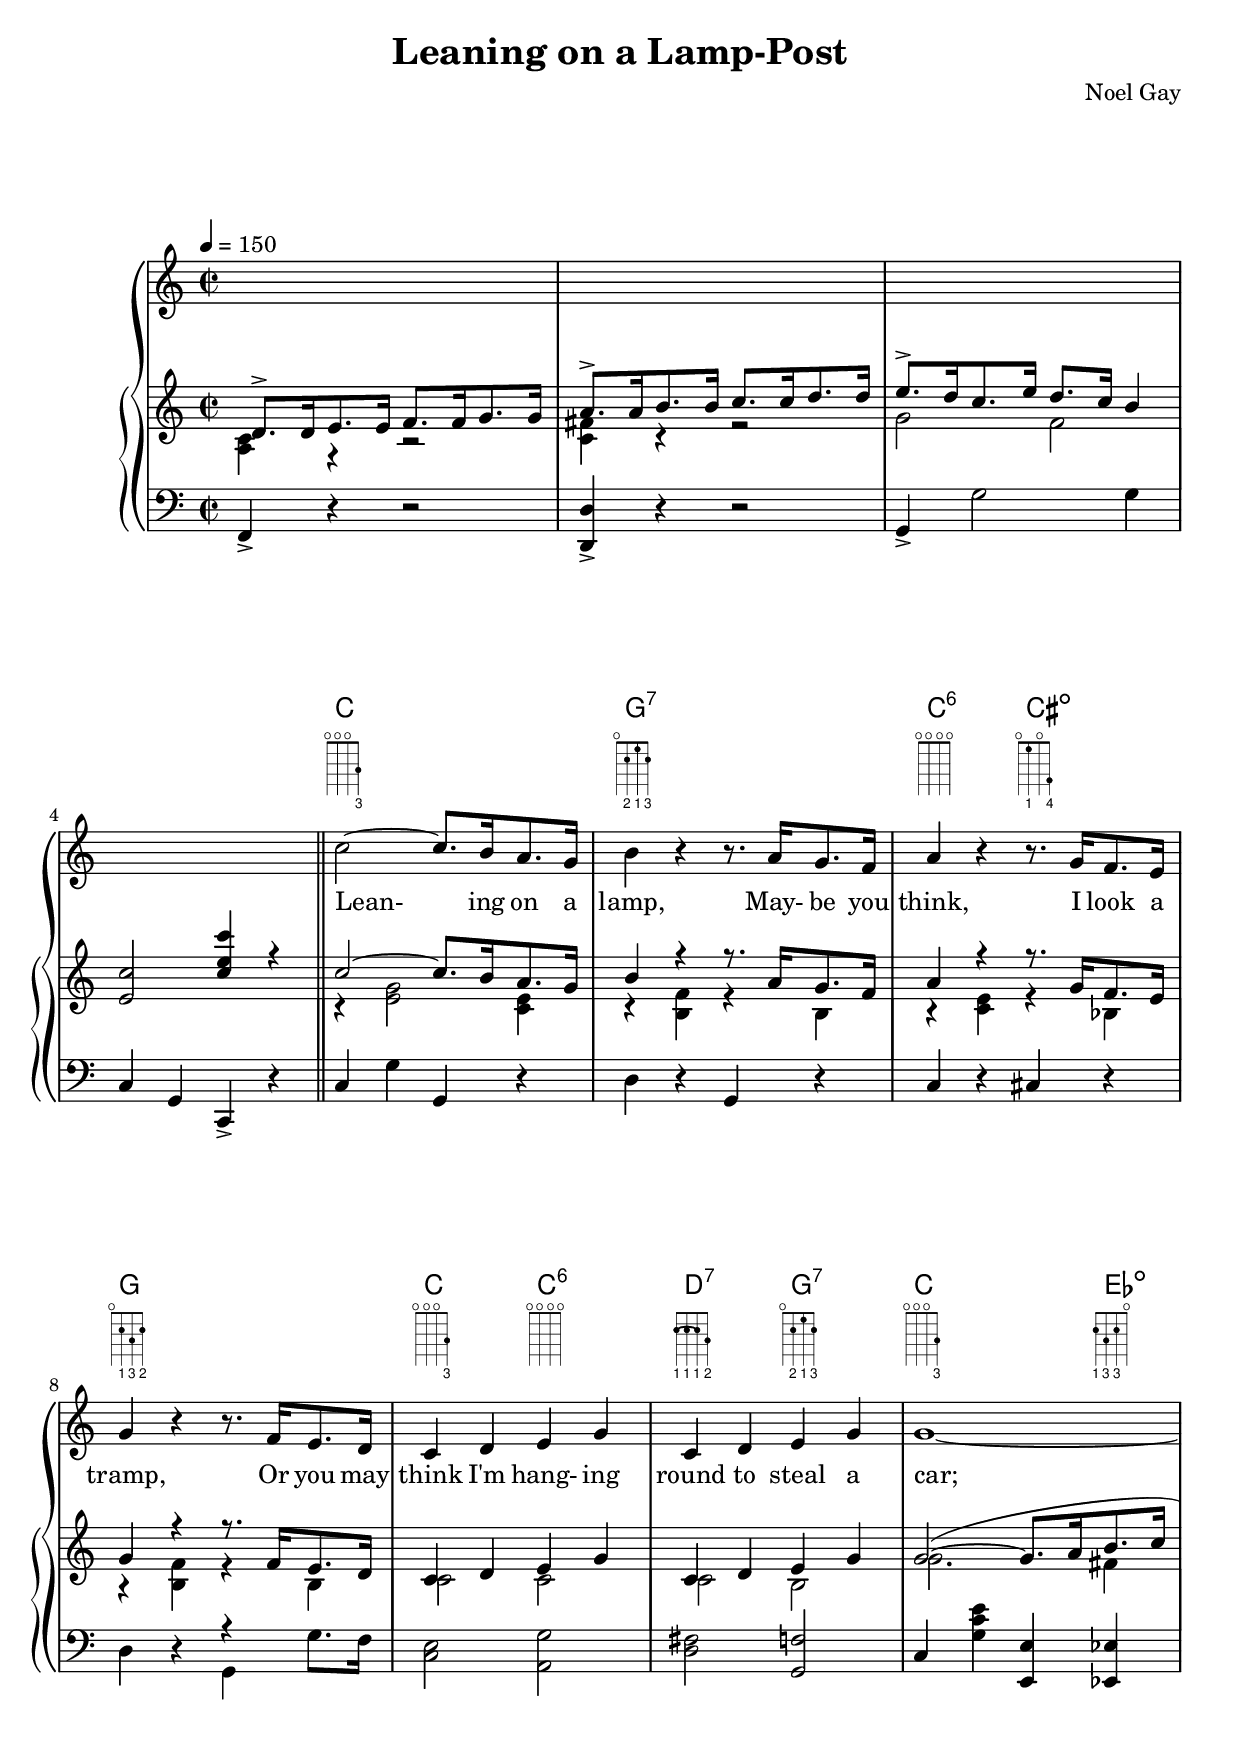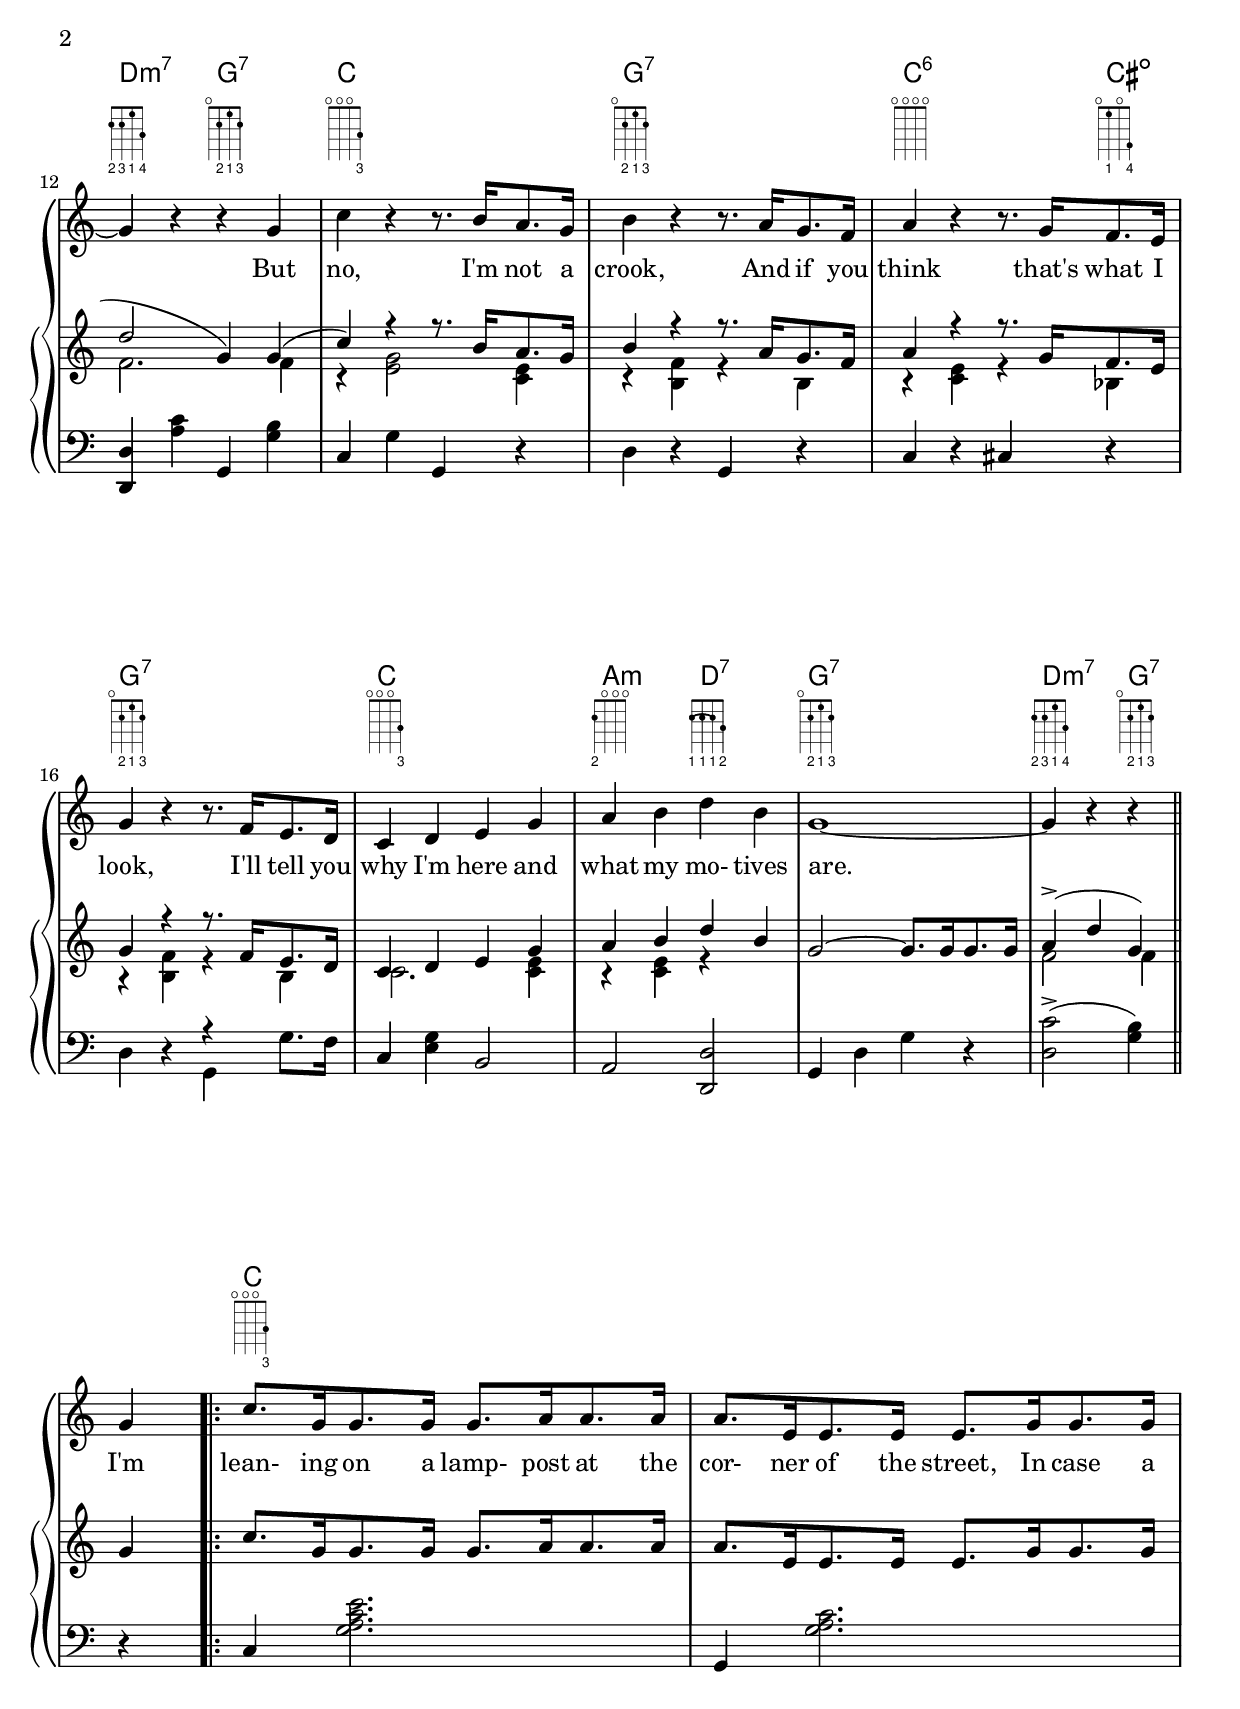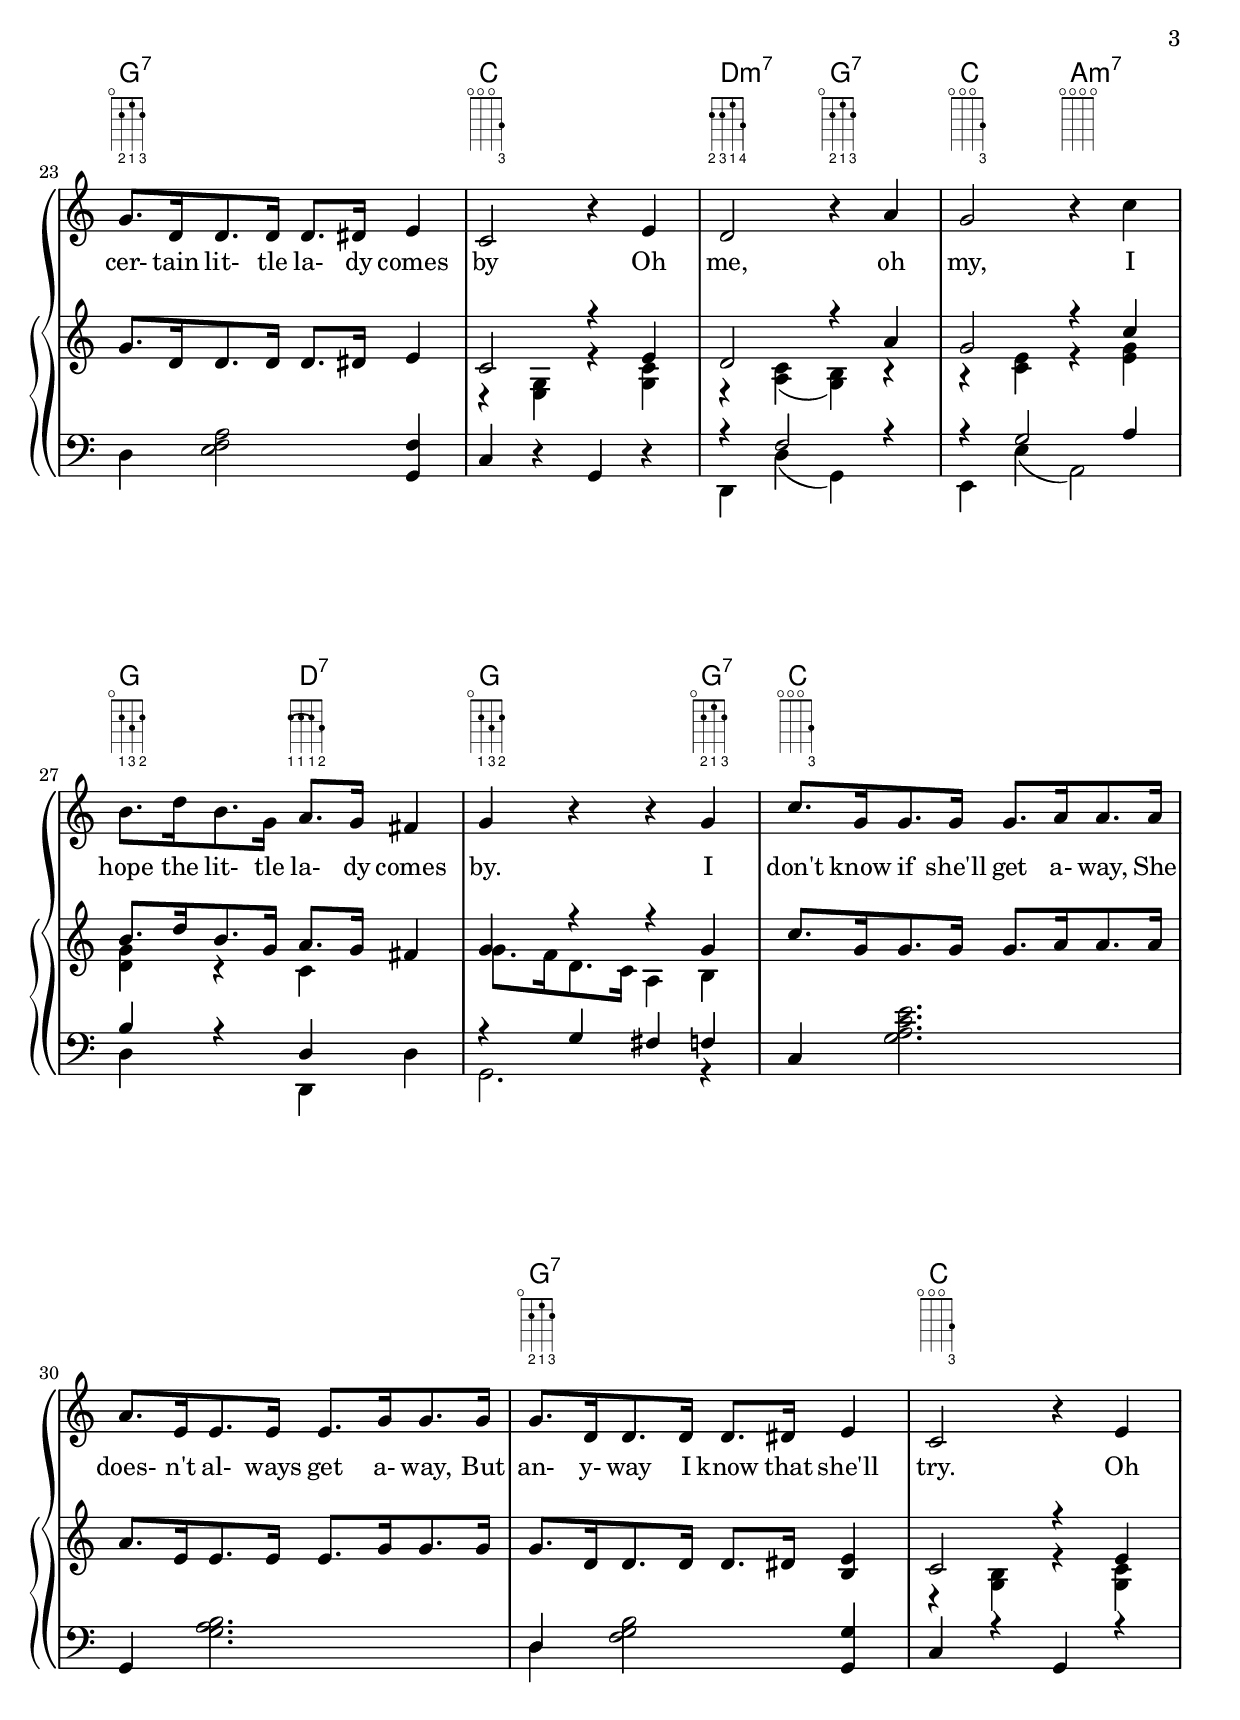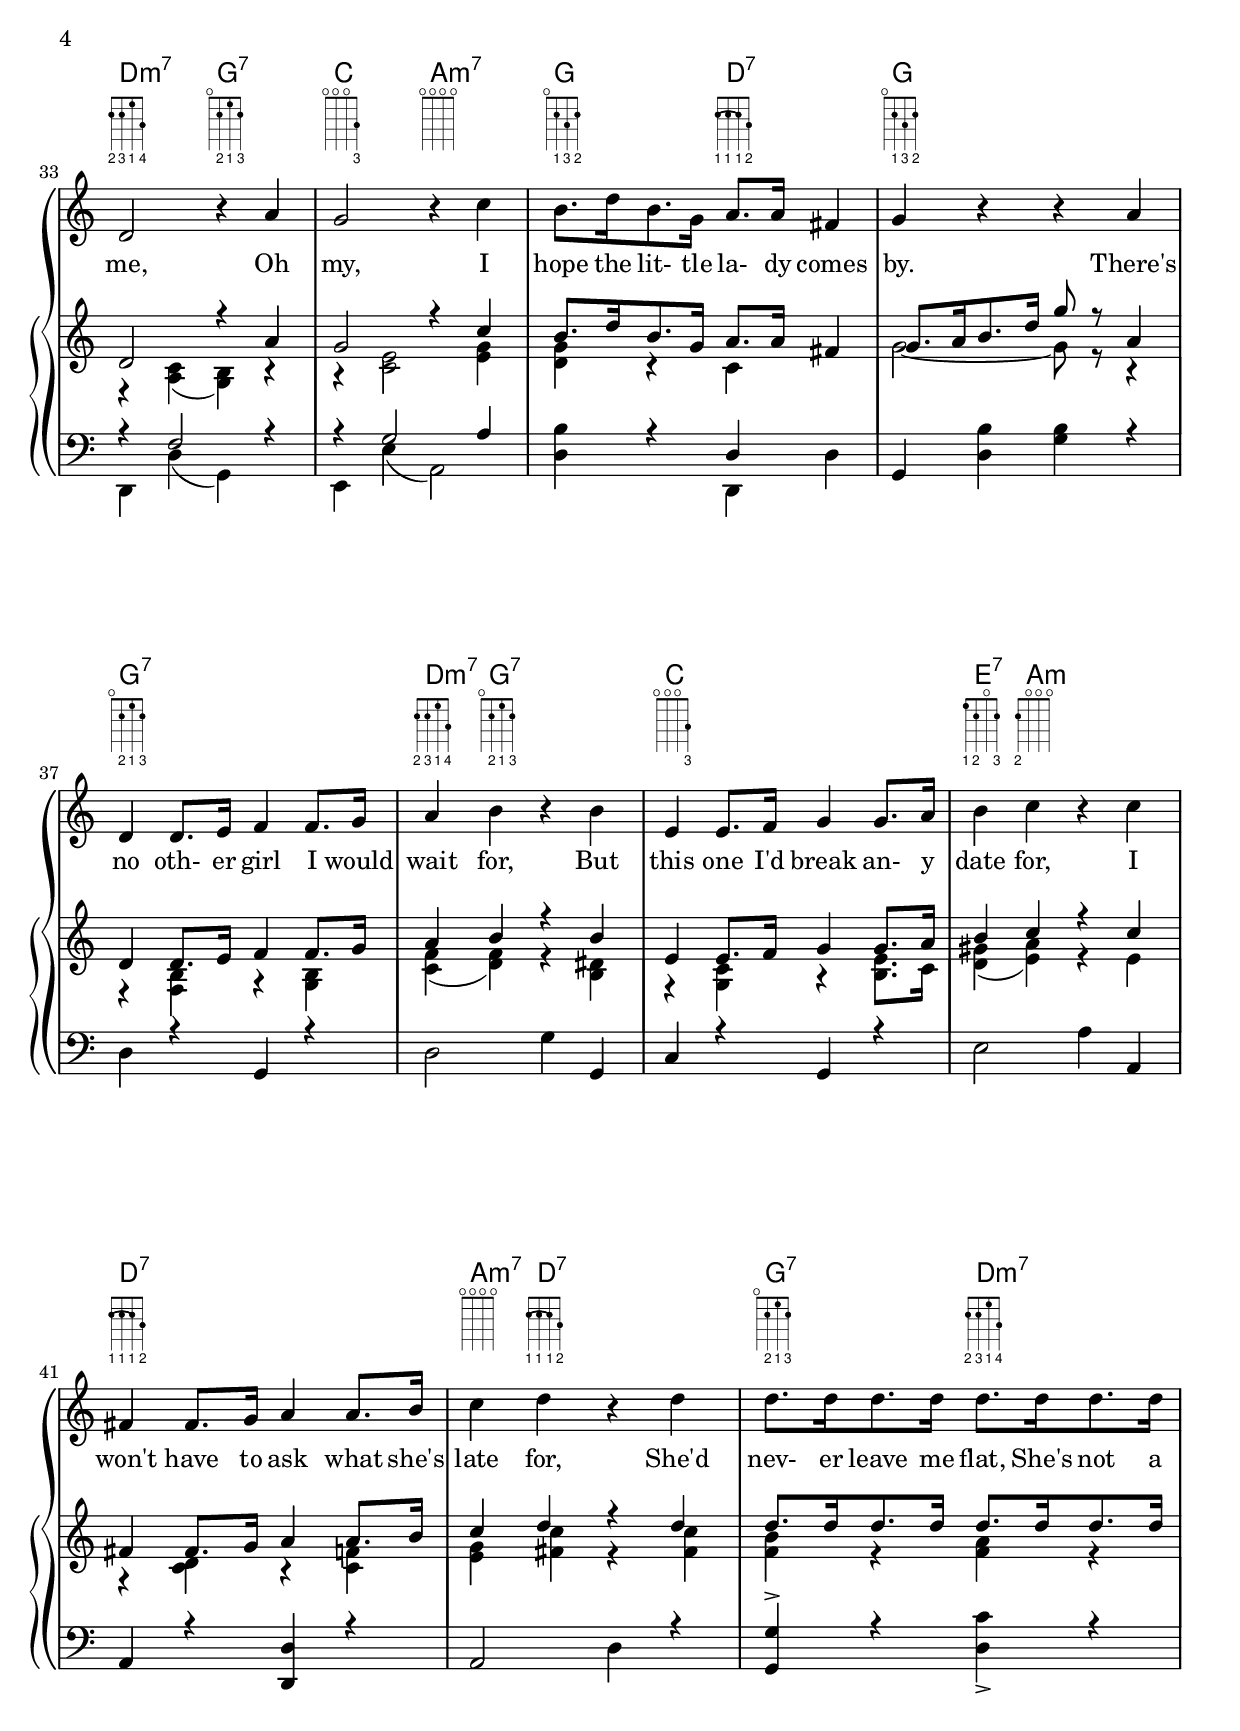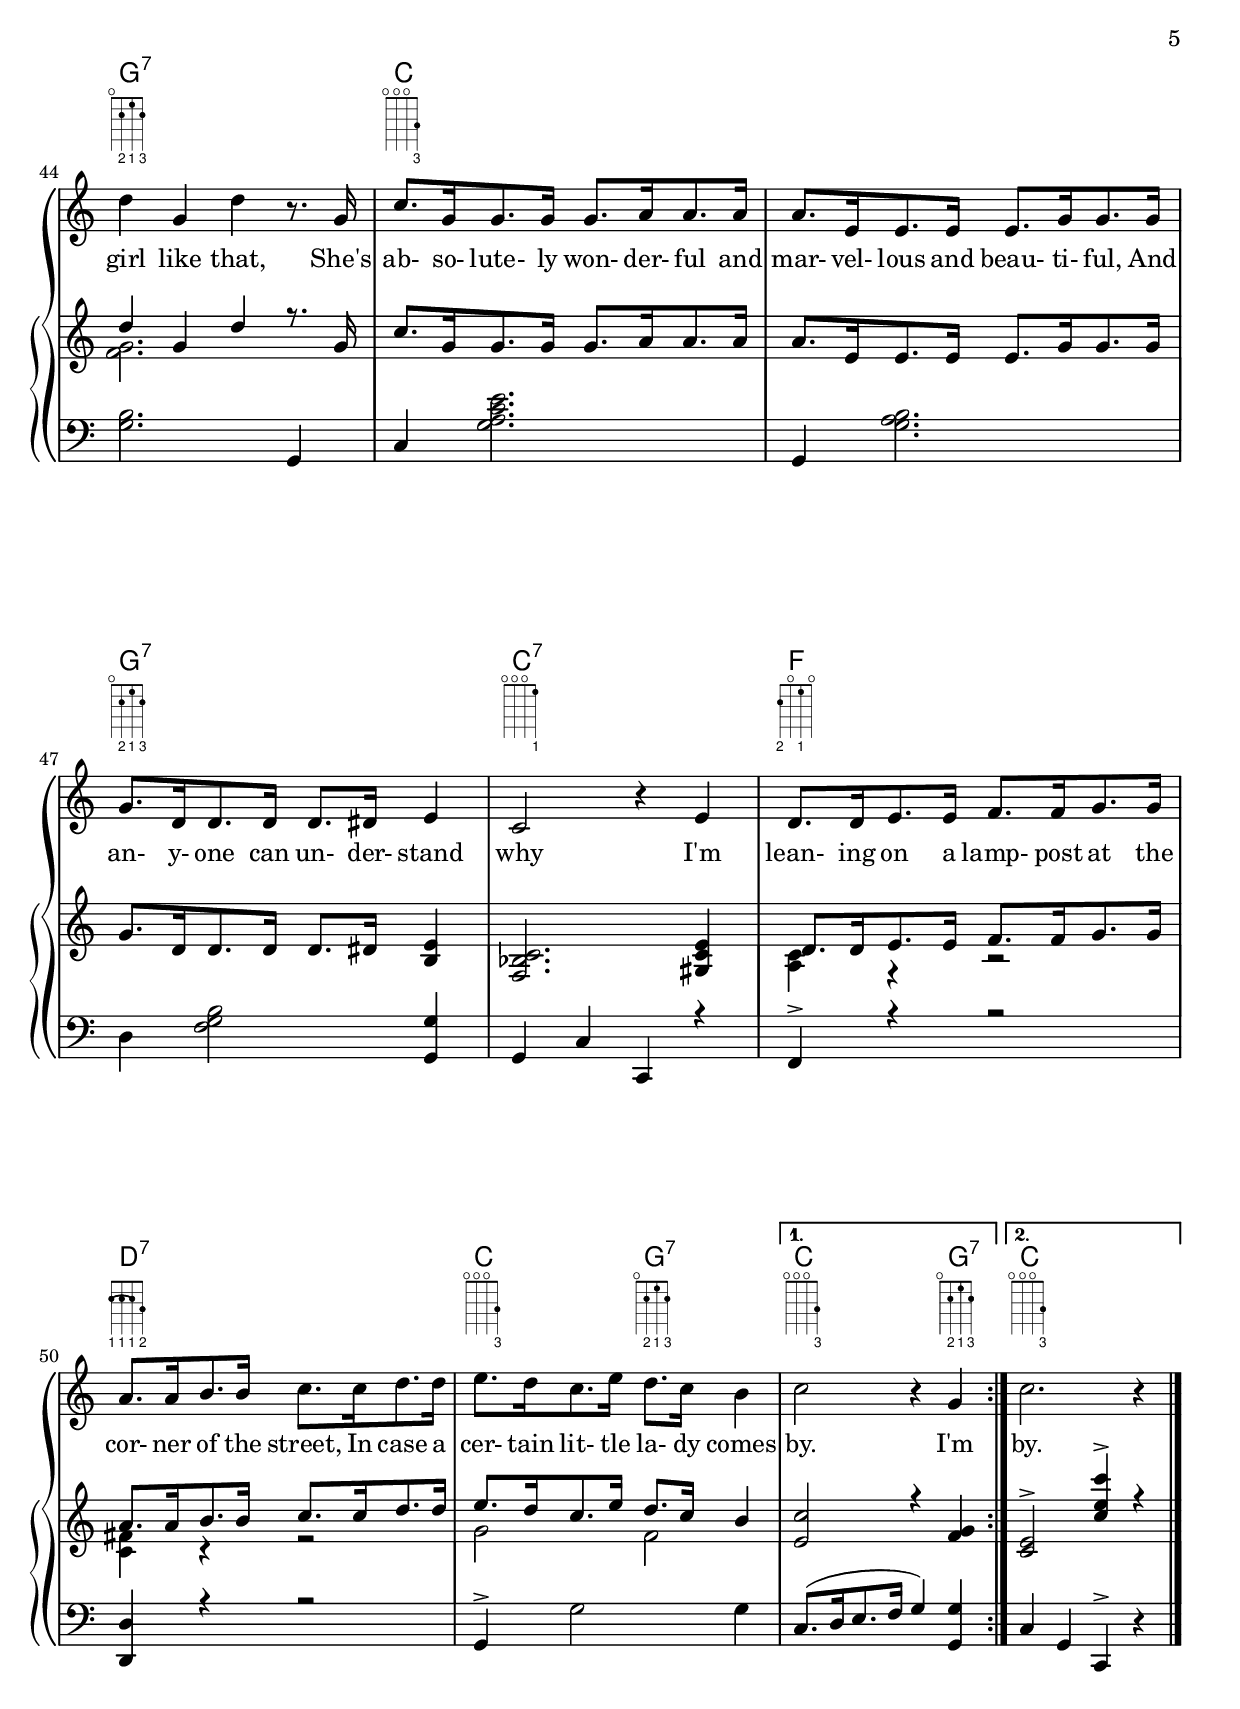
\version "2.19.80"
\include "predefined-ukulele-fretboards.ly"

global = {
  \time 2/2
  \key c \major
  \tempo 4 = 150
}

melody = \relative c'' {
  \global
  s1
  s1
  s1
  s1 \bar "||"
  c2 ~ c8. b16 a8. g16 % 5
  b4 r r8. a16 g8. f16
  a4 r r8. g16 f8. e16
  g4 r r8. f16 e8. d16
  c4 d e g
  c,4 d e g % 10
  g1~
  g4 r r g
  c4 r r8. b16 a8. g16
  b4 r r8. a16 g8. f16
  a4 r r8. g16 f8. e16 % 15
  g4 r r8. f16 e8. d16
  c4 d e g
  a4 b d b
  g1~
  g4 r r \bar "||" \break g % 20
  \repeat volta 2 {
    c8. g16 g8. g16 g8. a16 a8. a16
    a8. e16 e8. e16 e8. g16 g8. g16
    g8. d16 d8. d16 d8. dis16 e4
    c2 r4 e
    d2 r4 a' % 25
    g2 r4 c
    b8. d16 b8. g16 a8. g16 fis4
    g4 r r g
    c8. g16 g8. g16 g8. a16 a8. a16
    a8. e16 e8. e16 e8. g16 g8. g16 % 30
    g8. d16 d8. d16 d8. dis16 e4
    c2 r4 e
    d2 r4 a'
    g2 r4 c
    b8. d16 b8. g16 a8. 16 fis4 % 35
    g4 r r a
    d,4 d8. e16 f4 f8. g16
    a4 b r b
    e,4 e8.f16 g4 g8. a16
    b4 c r c % 40
    fis,4 fis8. g16 a4 a8. b16
    c4 d r d
    d8. d16 d8. d16 d8. d16 d8. d16
    d4 g, d' r8. g,16
    c8. g16 g8. g16 g8. a16 a8. a16 % 45
    a8. e16 e8. e16 e8. g16 g8. g16
    g8. d16 d8. d16 d8. dis16 e4
    c2 r4 e
    d8. d16 e8. e16 f8. f16 g8. g16
    a8. a16 b8. b16 c8. c16 d8. d16 % 50
    e8. d16 c8. e16 d8. c16 b4
  }
  \alternative {
    { c2 r4 g }
    {c2. r4 }
  }
  \bar "|."
}

ukulele = \chordmode {
  s1
  s1
  s1
  s1
  c1 % 5
  g1:7
  c2:6 cis:dim
  g1
  c2 c:6
  d2:7 g:7 % 10
  c2. ees4:dim
  d2:m7 g:7
  c1
  g1:7
  c2.:6 cis4:dim % 15
  g1:7
  c1
  a2:m d:7
  g1:7
  d2:m7 g:7 % 20
  \repeat volta 2 {
    c1
    s1
    g1:7
    c1
    d2:m7 g:7 % 25
    c2 a:m7
    g2 d:7
    g2. g4:7
    c1
    s1 % 30
    g1:7
    c1
    d2:m7 g:7
    c2 a:m7
    g2 d:7 % 35
    g1
    g1:7
    d4:m7 g2:7 s4
    c1
    e4:7 a2.:m % 40
    d1:7
    a4:m7 d2.:7
    g2:7 d:m7
    g1:7
    c1 % 45
    s1
    g1:7
    c2.:7 s4
    f1
    d1:7 % 50
    c2 g:7
  }

  \alternative {
    { c2. g4:7 }
    { c1 }
  }
}

trebleOne = \relative c' {
  \global
  \voiceOne
  d8.-> d16 e8. e16 f8. f16 g8. g16
  a8.-> a16 b8. b16 c8. c16 d8. d16
  e8.-> d16 c8. e16 d8. c16 b4
  <e, c'>2 <c' e c'>4 r
  c2~c8. b16 a8. g16 % 5
  b4 r r8. a16 g8. f16
  a4 r r8. g16 f8. e16
  g4 r r8. f16 e8. d16
  c4 d e g
  c,4 d e g % 10
  g2( ~ g8. a16 b8. c16
  d2 g,4) g(
  c4) r r8. b16 a8. g16
  b4 r r8. a16 g8. f16
  a4 r r8. g16 f8. e16 % 15
  g4 r r8. f16 e8. d16
  c4 d e g
  a4 b d b
  g2~ g8. g16 g8. g16
  a4->( d g,) \bar "||" g % 20
  \repeat volta 2 {
    c8. g16 g8. g16 g8. a16 a8. a16
    a8. e16 e8. e16 e8. g16 g8. g16
    g8. d16 d8. d16 d8. dis16 e4
    c2 r4 e
    d2 r4 a' % 25
    g2 r4 c
    b8. d16 b8. g16 a8. g16 fis4
    g4 r r g
    c8. g16 g8. g16 g8. a16 a8. a16
    a8. e16 e8. e16 e8. g16 g8. g16 % 30
    g8. d16 d8. d16 d8. dis16 <b e>4
    c2 r4 e
    d2 r4 a'
    g2 r4 c
    b8. d16 b8. g16 a8. a16 fis4 % 35
    g8. a16 b8. d16 g8 r a,4
    d,4 d8. e16 f4 f8. g16
    a4 b r b
    e,4 e8. f16 g4 g8. a16
    b4 c r c % 40
    fis,4 fis8. g16 a4 a8. b16
    c4 d r d
    d8. d16 d8. d16 d8. d16 d8. d16
    d4 g, d' r8. g,16
    c8. g16 g8. g16 g8. a16 a8. a16 % 45
    a8. e16 e8. e16 e8. g16 g8. g16
    g8. d16 d8. d16 d8. dis16 <b e>4
    <f bes c>2. <gis c e>4
    d'8. d16 e8. e16 f8. f16 g8. g16
    a8. a16 b8. b16 c8. c16 d8. d16 % 50
    e8. d16 c8. e16 d8. c16 b4
  }
  \alternative {
    { <e, c'>2 r4 <f g> }
    { <e c>2-> <c' e c'>4-> r }
  }
  \bar "|."
}

trebleTwo = \relative c' {
  \global
  \voiceTwo
  <a c>4 r r2
  <c fis>4 r r2
  g'2 f
  s1
  r4 <e g>2 <c e>4 % 5
  r4<b f'> r b
  r4 <c e> r bes
  r4 <b f'> r b
  c2 c
  c2 b % 10
  g'2. fis4
  f2. f4
  r4 <e g>2 <c e>4
  r4 <b f'> r b
  r4 <c e> r bes % 15
  r4 <b f'> r b
  c2. <c e>4
  r4 <c e>4 r s
  s1
  f2 f4 s % 20
  \repeat volta 2 {
    s1
    s1
    s1
    r4 <e, g> r <g c>
    r4 <a c>(<g b>) r % 25
    r4 <c e> r <e g>
    <d g>4 r c s
    g'8. f16 d8. c16 a4 b
    s1
    s1 % 30
    s1
    r4 <g b> r <g c>
    r4 <a c>(<g b>) r
    r4 <c e>2 <e g>4
    <d g>4 r c s % 35
    g'2~g8 r r4
    r4 <f, b> r <g b>
    <c f>(<d f>) r <b dis>
    r4 <g c> r <b e>8. c16
    <d gis>4(<e a>) r e % 40
    r4 <c d> r <c f>
    <e g>4 <fis c'> r q
    <f b> r <f a> r
    <f g>2. s4
    s1 % 45
    s1
    s1
    s1
    <a, c>4 r r2
    <c fis>4 r r2 % 50
    g'2 f
  }
  \alternative {
    { s1 }
    { s1 }
  }
}

bassOne = \relative c, {
  \global
  f4-> r r2
  <d d'>4-> r r2
  g4-> g'2 g4
  c,4 g c,-> r
  c'4 g' g, r % 5
  d'4 r g, r
  c4 r cis r
  d4 r \voiceOne r \oneVoice g8. f16
  <c e>2 <a g'>
  <d fis>2 <g, f'> % 10
  c4 <g' c e> <e, e'> <ees ees'>
  <d d'>4 <a'' c> g, <g' b>
  c,4 g' g, r
  d'4 r g, r
  c4 r cis r % 15
  d4 r \voiceOne r \oneVoice g8. f16
  c4 <e g> b2
  a2 <d, d'>
  g4 d' g r
  <d c'>2-> ( <g b>4) \bar "||" r4 % 20
  \repeat volta 2 {
    c,4 <g' a c e>2.
    g,4 <g' a c>2.
    d4 <e f a>2 <g, f'>4
    c4 r g r
    \voiceOne r4 f'2 r4 % 25
    r4 g2 a4
    b4 r d, s
    r4 g fis f
    c4 s2.
    g4 s2. % 30
    d'4 s2 <g, g'>4
    c4 r g r
    r4 f'2 r4
    r4 g2 a4
    s4 r d, s % 35
    g,4 s s r
    s4 r g r
    s2. g4
    c4 r g r
    s2. a4 % 40
    a4 r <d, d'> r
    a'2 s4 r
    <g g'>4-> r s r
    s2. g4
    c4 s2. % 45
    g4 s2.
    s2. <g g'>4
    g4 c c, r
    f4-> r r2
    <d d'>4 r r2 % 50
    g4-> s2.
  }
  \alternative {
    { \voiceOne c8.( d16 e8. f16 g4) <g, g'>}
    { c4 g c,-> \oneVoice r }
  }
}

bassTwo = \relative c {
  \global
  \voiceTwo
  s1
  s1
  s1
  s1
  s1 % 5
  s1
  s1
  s2 g4 s
  s1
  s1 % 10
  s1
  s1
  s1
  s1
  s1 % 15
  s2 g4 s
  s1
  s1
  s1
  s1 % 20
  \repeat volta 2 {
    s1
    s1
    s1
    s1
    d4 d'(g,) s % 25
    e4 e'(a,2)
    d4 s d, d'
    g,2. r4
    s4 <g' a c e>2.
    s4 <g a b>2. % 30
    d4 <f g b>2 s4
    s1
    d,4 d'(g,) s
    e4 e'(a,2)
    <d b'>4 s d, d' % 35
    s4 <d b'> <g b> s
    d4 s2.
    d2 g4 s
    s1
    e2 a4 s % 40
    s1
    s2 d,4 s
    s2 <d c'>4-> s
    <g b>2. s4
    s4 <g a c e>2. % 45
    s4 <g a b>2.
    d4 <f g b>2 s4
    s1
    s1
    s1 % 50
    s4 g2 g4
  }
  \alternative {
    { s1 }
    { s1 }
  }
}

verse = \lyricmode {
  Lean- ing on a lamp, May- be you think,
  I look a tramp,
  Or you may think I'm hang- ing round to steal a car;
  But no, I'm not a crook, And if you think that's what I look,
  I'll tell you why I'm here and what my mo- tives are.

  I'm lean- ing on a lamp- post at the cor- ner of the street,
  In case a cer- tain lit- tle la- dy comes by
  Oh me, oh my,
  I hope the lit- tle la- dy comes by.
  I don't know if she'll get a- way,
  She does- n't al- ways get a- way,
  But an- y- way I know that she'll try.
  Oh me, Oh my,
  I hope the lit- tle la- dy comes by.
  There's no oth- er girl I would wait for,
  But this one I'd break an- y date for,
  I won't have to ask what she's late for,
  She'd nev- er leave me flat,
  She's not a girl like that,
  She's ab- so- lute- ly won- der- ful and mar- vel- lous and beau- ti- ful,
  And an- y- one can un- der- stand why
  I'm lean- ing on a lamp- post at the cor- ner of the street,
  In case a cer- tain lit- tle la- dy comes by.

  I'm
  by.
}

Mverse = \lyricmode {
  "/Lean" "ing " "on " "a " "lamp, " "May" "be " "you " "think, "
  "/I " "look " "a " "tramp, "
  "/Or " "you " "may " "think " "I'm " "hang" "ing " "round " "to " "steal " "a " "car; "
  "/But " "no, " "I'm " "not " "a " "crook, " "And " "if " "you " "think " "that's " "what " "I " "look, "
  "/I'll " "tell " "you " "why " "I'm " "here " "and " "what " "my " "mo" "tives " "are. "

  "/I'm " "lean" "ing " "on " "a " "lamp" "post " "at " "the " "cor" "ner " "of " "the " "street, "
  "/In " "case " "a " "cer" "tain " "lit" "tle " "la" "dy " "comes " "by "
  "/Oh " "me, " "oh " "my, "
  "/I " "hope " "the " "lit" "tle " "la" "dy " "comes " "by. "
  "/I " "don't " "know " "if " "she'll " "get " "a" "way, "
  "/She " "does" "n't " "al" "ways " "get " "a" "way, "
  "/But " "an" "y" "way " "I " "know " "that " "she'll " "try. "
  "/Oh " "me, " "Oh " "my, "
  "/I " "hope " "the " "lit" "tle " "la" "dy " "comes " "by. "
  "/There's " "no " "oth" "er " "girl " "I " "would " "wait " "for, "
  "/But " "this " "one " "I'd " "break " "an" "y " "date " "for, "
  "/I " "won't " "have " "to " "ask " "what " "she's " "late " "for, "
  "/She'd " "nev" "er " "leave " "me " "flat, "
  "/She's " "not " "a " "girl " "like " "that, "
  "/She's " "ab" "so" "lute" "ly " "won" "der" "ful " "and " "mar" "vel" "lous " "and " "beau" "ti" "ful, "
  "/And " "an" "y" "one " "can " "un" "der" "stand " "why "
  "/I'm " "lean" "ing " "on " "a " "lamp" "post " "at " "the " "cor" "ner " "of " "the " "street, "
  "/In " "case " "a " "cer" "tain " "lit" "tle " "la" "dy " "comes " "by. "

  "/I'm " "lean" "ing " "on " "a " "lamp" "post " "at " "the " "cor" "ner " "of " "the " "street, "
  "/In " "case " "a " "cer" "tain " "lit" "tle " "la" "dy " "comes " "by "
  "/Oh " "me, " "oh " "my, "
  "/I " "hope " "the " "lit" "tle " "la" "dy " "comes " "by. "
  "/I " "don't " "know " "if " "she'll " "get " "a" "way, "
  "/She " "does" "n't " "al" "ways " "get " "a" "way, "
  "/But " "an" "y" "way " "I " "know " "that " "she'll " "try. "
  "/Oh " "me, " "Oh " "my, "
  "/I " "hope " "the " "lit" "tle " "la" "dy " "comes " "by. "
  "/There's " "no " "oth" "er " "girl " "I " "would " "wait " "for, "
  "/But " "this " "one " "I'd " "break " "an" "y " "date " "for, "
  "/I " "won't " "have " "to " "ask " "what " "she's " "late " "for, "
  "/She'd " "nev" "er " "leave " "me " "flat, "
  "/She's " "not " "a " "girl " "like " "that, "
  "/She's " "ab" "so" "lute" "ly " "won" "der" "ful " "and " "mar" "vel" "lous " "and " "beau" "ti" "ful, "
  "/And " "an" "y" "one " "can " "un" "der" "stand " "why "
  "/I'm " "lean" "ing " "on " "a " "lamp" "post " "at " "the " "cor" "ner " "of " "the " "street, "
  "/In " "case " "a " "cer" "tain " "lit" "tle " "la" "dy " "comes " "by. "
}

\book {
  \header {
    title = "Leaning on a Lamp-Post"
    composer = "Noel Gay"
  }

  \score {
    <<
      \new ChordNames { \ukulele }
      \new FretBoards { \set Staff.stringTunings = #ukulele-tuning \ukulele }
      \context GrandStaff {
        <<
	  \new Staff = melody { \melody }
	  \addlyrics \verse
	  \context PianoStaff
	    <<
	      \new Staff = treble <<
	      \new Voice { \trebleOne }
              \new Voice { \trebleTwo }
	    >>
	    \new Staff = bass <<
	      \new Voice { \clef bass \bassOne }
	      \new Voice { \clef bass \bassTwo }
	    >>
	  >>
        >>
      }
    >>
    \layout {}
  }

  \score {
    \context GrandStaff {
      <<
	\new Staff = melody { \unfoldRepeats \melody }
	\addlyrics { \Mverse }
	\context PianoStaff
	  <<
	    \new Staff = treble <<
	      \new Voice { \unfoldRepeats \trebleOne }
	      \new Voice { \unfoldRepeats \trebleTwo }
            >>
	    \new Staff = bass <<
	      \new Voice { \clef bass \unfoldRepeats \bassOne }
	      \new Voice { \clef bass \unfoldRepeats \bassTwo }
	    >>
	  >>
      >>
    }
    \midi {}
  }
}
